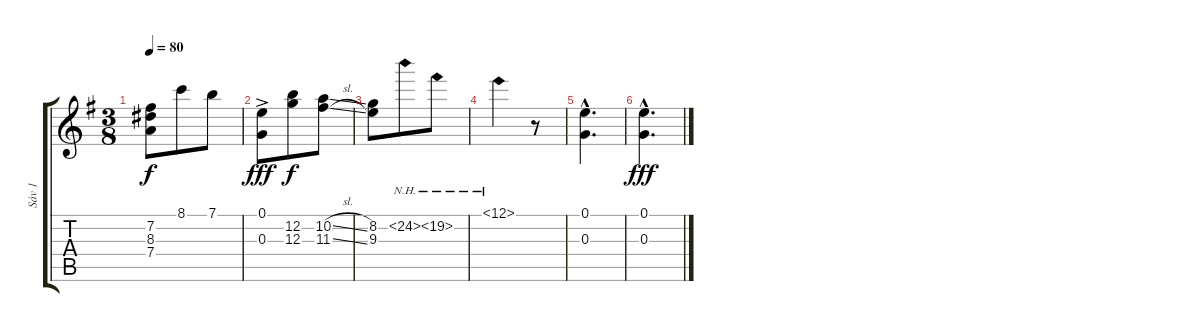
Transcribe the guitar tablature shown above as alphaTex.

\track ("Sáv 1" "Sáv 1") {instrument acousticguitarnylon}
\staff {score tabs}
\tuning (E4 B3 G3 D3 A2 E2) {hide}
\ts (3 8)
\tempo 80
\clef g2
\ks g
(7.2 8.3 7.4).8{dy f} 8.1.8 7.1.8 |
(0.1{ac} 0.3{ac}).8{dy fff} (12.2 12.3).8{dy f} (10.2{sl} 11.3{sl}).8 |
(8.2 9.3).8 24.2{nh}.8 19.2{nh}.8 |
12.1{nh}.4 r.8 |
(0.1{hac} 0.3{hac}).4{d} |
(0.1{hac} 0.3{hac}).4{d dy fff}
